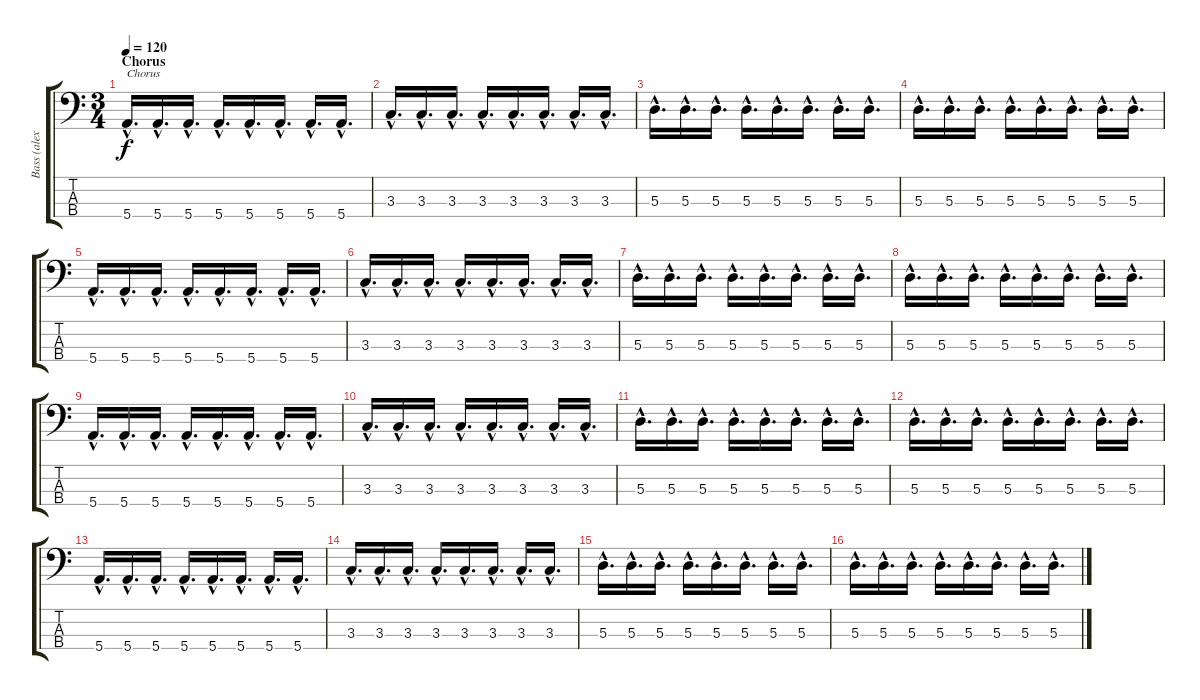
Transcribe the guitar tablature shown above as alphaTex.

\track ("Bass (alex)" "Bass (alex") {instrument electricbasspick}
\staff {score tabs}
\tuning (G2 D2 A1 E1) {hide}
\ts (3 4)
\section ("" "Chorus")
\tempo 120
\clef f4
\ks c
5.4{hac}.16{d txt "Chorus" dy f} 5.4{hac}.16{d} 5.4{hac}.16{d} 5.4{hac}.16{d} 5.4{hac}.16{d} 5.4{hac}.16{d} 5.4{hac}.16{d} 5.4{hac}.16{d} |
3.3{hac}.16{d} 3.3{hac}.16{d} 3.3{hac}.16{d} 3.3{hac}.16{d} 3.3{hac}.16{d} 3.3{hac}.16{d} 3.3{hac}.16{d} 3.3{hac}.16{d} |
5.3{hac}.16{d} 5.3{hac}.16{d} 5.3{hac}.16{d} 5.3{hac}.16{d} 5.3{hac}.16{d} 5.3{hac}.16{d} 5.3{hac}.16{d} 5.3{hac}.16{d} |
5.3{hac}.16{d} 5.3{hac}.16{d} 5.3{hac}.16{d} 5.3{hac}.16{d} 5.3{hac}.16{d} 5.3{hac}.16{d} 5.3{hac}.16{d} 5.3{hac}.16{d} |
5.4{hac}.16{d} 5.4{hac}.16{d} 5.4{hac}.16{d} 5.4{hac}.16{d} 5.4{hac}.16{d} 5.4{hac}.16{d} 5.4{hac}.16{d} 5.4{hac}.16{d} |
3.3{hac}.16{d} 3.3{hac}.16{d} 3.3{hac}.16{d} 3.3{hac}.16{d} 3.3{hac}.16{d} 3.3{hac}.16{d} 3.3{hac}.16{d} 3.3{hac}.16{d} |
5.3{hac}.16{d} 5.3{hac}.16{d} 5.3{hac}.16{d} 5.3{hac}.16{d} 5.3{hac}.16{d} 5.3{hac}.16{d} 5.3{hac}.16{d} 5.3{hac}.16{d} |
5.3{hac}.16{d} 5.3{hac}.16{d} 5.3{hac}.16{d} 5.3{hac}.16{d} 5.3{hac}.16{d} 5.3{hac}.16{d} 5.3{hac}.16{d} 5.3{hac}.16{d} |
5.4{hac}.16{d} 5.4{hac}.16{d} 5.4{hac}.16{d} 5.4{hac}.16{d} 5.4{hac}.16{d} 5.4{hac}.16{d} 5.4{hac}.16{d} 5.4{hac}.16{d} |
3.3{hac}.16{d} 3.3{hac}.16{d} 3.3{hac}.16{d} 3.3{hac}.16{d} 3.3{hac}.16{d} 3.3{hac}.16{d} 3.3{hac}.16{d} 3.3{hac}.16{d} |
5.3{hac}.16{d} 5.3{hac}.16{d} 5.3{hac}.16{d} 5.3{hac}.16{d} 5.3{hac}.16{d} 5.3{hac}.16{d} 5.3{hac}.16{d} 5.3{hac}.16{d} |
5.3{hac}.16{d} 5.3{hac}.16{d} 5.3{hac}.16{d} 5.3{hac}.16{d} 5.3{hac}.16{d} 5.3{hac}.16{d} 5.3{hac}.16{d} 5.3{hac}.16{d} |
5.4{hac}.16{d} 5.4{hac}.16{d} 5.4{hac}.16{d} 5.4{hac}.16{d} 5.4{hac}.16{d} 5.4{hac}.16{d} 5.4{hac}.16{d} 5.4{hac}.16{d} |
3.3{hac}.16{d} 3.3{hac}.16{d} 3.3{hac}.16{d} 3.3{hac}.16{d} 3.3{hac}.16{d} 3.3{hac}.16{d} 3.3{hac}.16{d} 3.3{hac}.16{d} |
5.3{hac}.16{d} 5.3{hac}.16{d} 5.3{hac}.16{d} 5.3{hac}.16{d} 5.3{hac}.16{d} 5.3{hac}.16{d} 5.3{hac}.16{d} 5.3{hac}.16{d} |
5.3{hac}.16{d} 5.3{hac}.16{d} 5.3{hac}.16{d} 5.3{hac}.16{d} 5.3{hac}.16{d} 5.3{hac}.16{d} 5.3{hac}.16{d} 5.3{hac}.16{d}
